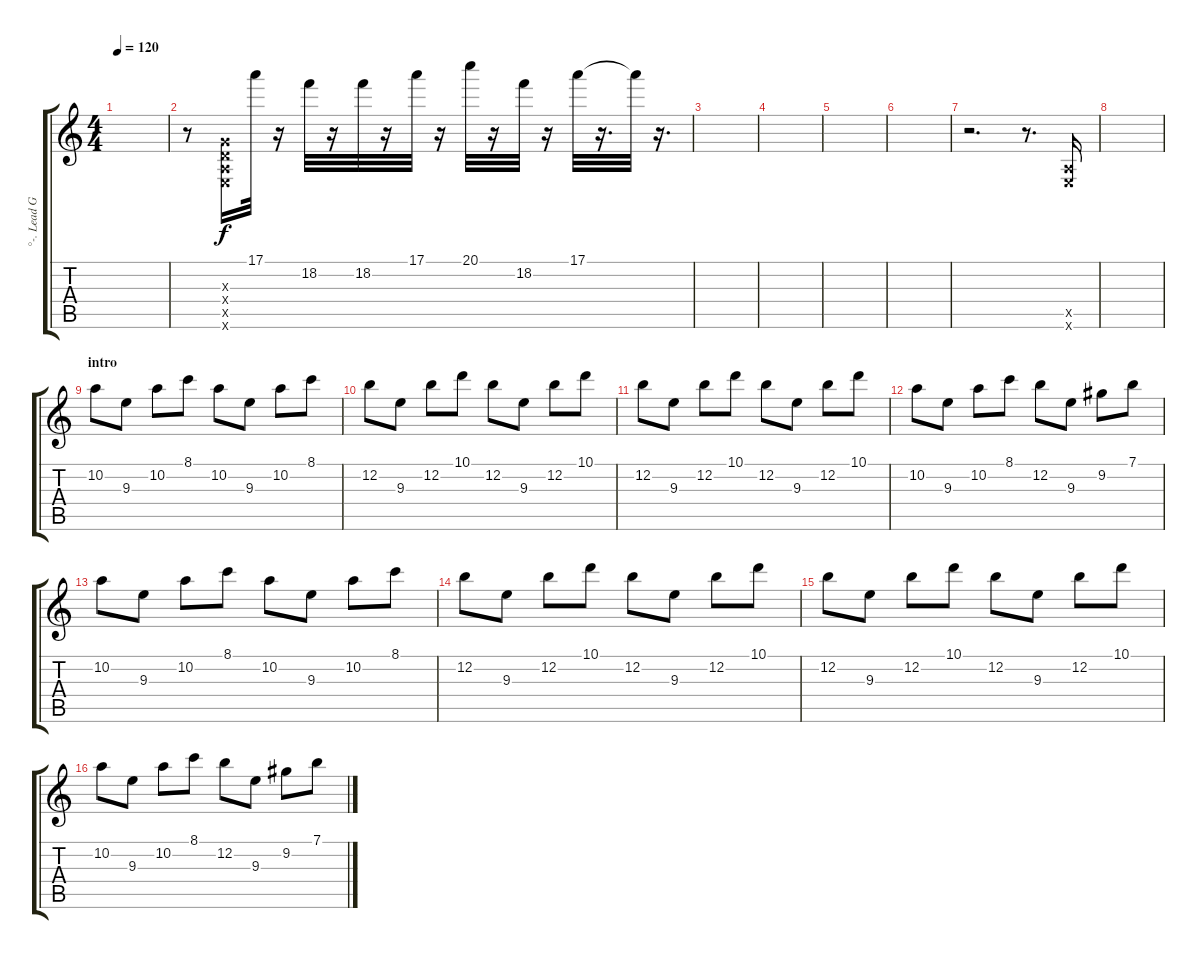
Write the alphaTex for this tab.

\track ("°-. Lead GtR .-°" "°-. Lead G") {instrument acousticguitarsteel}
\staff {score tabs}
\tuning (E4 B3 G3 D3 A2 E2) {hide}
\ts (4 4)
\section ("" "")
\tempo 120
\clef g2
\ks c
|
r.8{volume 10} (0.3{x} 0.4{x} 0.5{x} 0.6{x}).16 17.1.32 r.16 18.2.32 r.16 18.2.32 r.16 17.1.32 r.16 20.1.32 r.16 18.2.32 r.16 17.1.32 r.16{d} 17.1{t}.32 r.16{d} |
|
|
|
|
\section ("" "")
r.2{d} r.8{d} (0.5{x} 0.6{x}).16 |
|
\section ("" "intro")
10.2.8{volume 6 balance 8} 9.3.8 10.2.8 8.1.8 10.2.8 9.3.8 10.2.8 8.1.8 |
12.2.8 9.3.8 12.2.8 10.1.8 12.2.8 9.3.8 12.2.8 10.1.8 |
12.2.8{volume 12} 9.3.8 12.2.8 10.1.8 12.2.8 9.3.8 12.2.8 10.1.8 |
10.2.8 9.3.8 10.2.8 8.1.8 12.2.8 9.3.8 9.2.8 7.1.8 |
\section ("" "")
10.2.8 9.3.8 10.2.8 8.1.8 10.2.8 9.3.8 10.2.8 8.1.8 |
12.2.8 9.3.8 12.2.8 10.1.8 12.2.8 9.3.8 12.2.8 10.1.8 |
12.2.8 9.3.8 12.2.8 10.1.8 12.2.8 9.3.8 12.2.8 10.1.8 |
10.2.8 9.3.8 10.2.8 8.1.8 12.2.8 9.3.8 9.2.8 7.1.8
